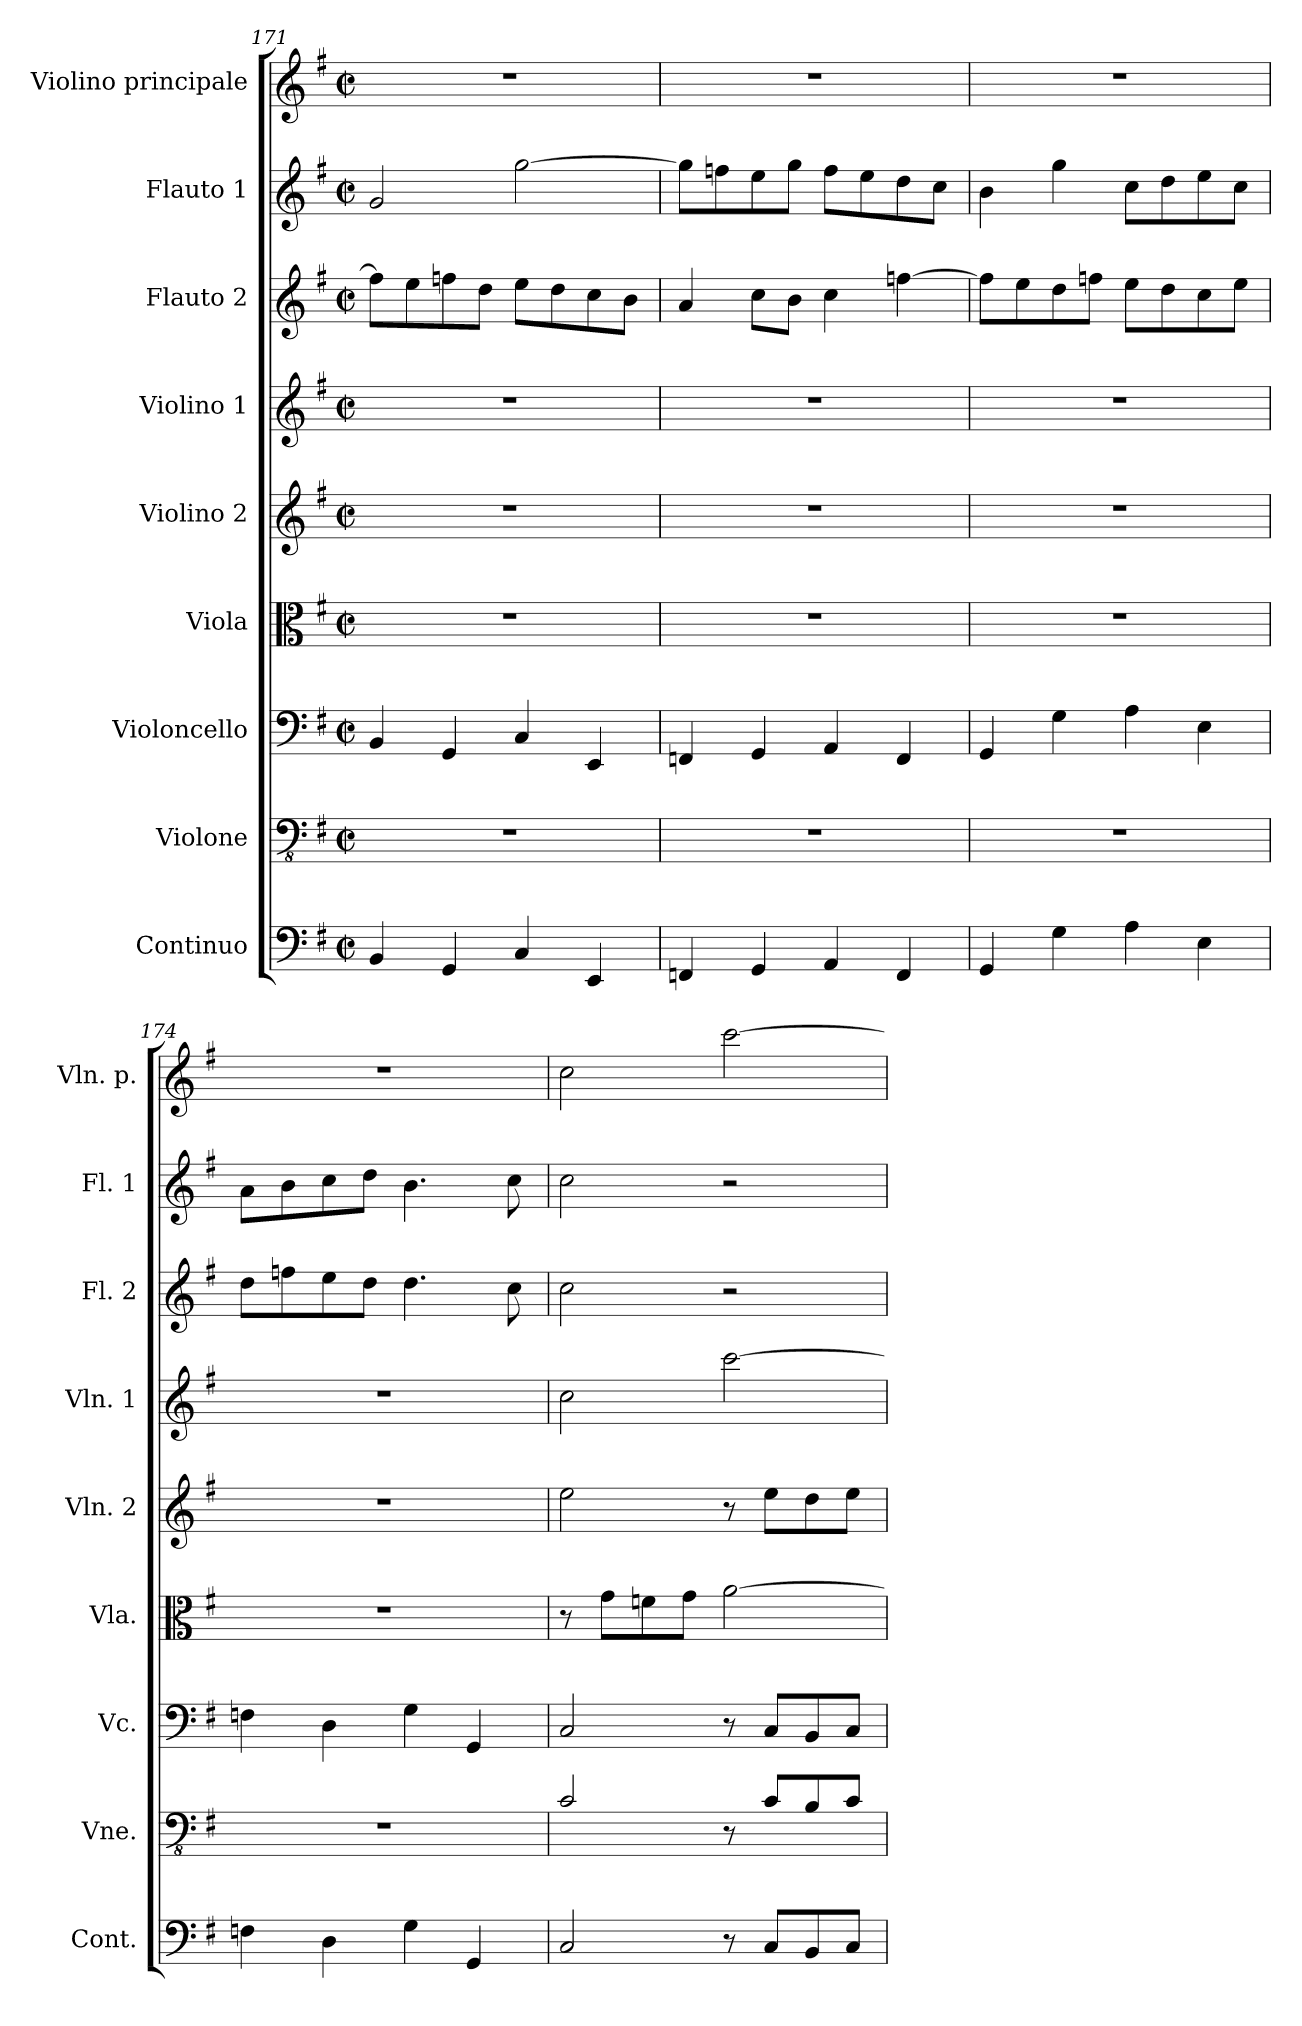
**kern	**kern	**kern	**kern	**kern	**kern	**kern	**kern	**kern
*part9	*part8	*part7	*part6	*part5	*part4	*part3	*part2	*part1
*staff9	*staff8	*staff7	*staff6	*staff5	*staff4	*staff3	*staff2	*staff1
*I"Continuo	*I"Violone	*I"Violoncello	*I"Viola	*I"Violino 2	*I"Violino 1	*I"Flauto 2	*I"Flauto 1	*I"Violino principale
*I'Cont.	*I'Vne.	*I'Vc.	*I'Vla.	*I'Vln. 2	*I'Vln. 1	*I'Fl. 2	*I'Fl. 1	*I'Vln. p.
*clefF4	*clefFv4	*clefF4	*clefC3	*clefG2	*clefG2	*clefG2	*clefG2	*clefG2
*	*ITrd7c12	*	*	*	*	*	*	*
*k[f#]	*k[f#]	*k[f#]	*k[f#]	*k[f#]	*k[f#]	*k[f#]	*k[f#]	*k[f#]
*M2/2	*M2/2	*M2/2	*M2/2	*M2/2	*M2/2	*M2/2	*M2/2	*M2/2
*met(c|)	*met(c|)	*met(c|)	*met(c|)	*met(c|)	*met(c|)	*met(c|)	*met(c|)	*met(c|)
=171	=171	=171	=171	=171	=171	=171	=171	=171
4BB/	1r	4BB/	1r	1r	1r	8ff\L]	2g/	1r
.	.	.	.	.	.	8ee\	.	.
4GG/	.	4GG/	.	.	.	8ffn\	.	.
.	.	.	.	.	.	8dd\J	.	.
4C/	.	4C/	.	.	.	8ee\L	[2gg\	.
.	.	.	.	.	.	8dd\	.	.
4EE/	.	4EE/	.	.	.	8cc\	.	.
.	.	.	.	.	.	8b\J	.	.
=172	=172	=172	=172	=172	=172	=172	=172	=172
4FFn/	1r	4FFn/	1r	1r	1r	4a/	8gg\L]	1r
.	.	.	.	.	.	.	8ffn\	.
4GG/	.	4GG/	.	.	.	8cc\L	8ee\	.
.	.	.	.	.	.	8b\J	8gg\J	.
4AA/	.	4AA/	.	.	.	4cc\	8ff\L	.
.	.	.	.	.	.	.	8ee\	.
4FF/	.	4FF/	.	.	.	[4ffn\	8dd\	.
.	.	.	.	.	.	.	8cc\J	.
=173	=173	=173	=173	=173	=173	=173	=173	=173
4GG/	1r	4GG/	1r	1r	1r	8ff\L]	4b\	1r
.	.	.	.	.	.	8ee\	.	.
4G\	.	4G\	.	.	.	8dd\	4gg\	.
.	.	.	.	.	.	8ffn\J	.	.
4A\	.	4A\	.	.	.	8ee\L	8cc\L	.
.	.	.	.	.	.	8dd\	8dd\	.
4E\	.	4E\	.	.	.	8cc\	8ee\	.
.	.	.	.	.	.	8ee\J	8cc\J	.
=174	=174	=174	=174	=174	=174	=174	=174	=174
4Fn\	1r	4Fn\	1r	1r	1r	8dd\L	8a\L	1r
.	.	.	.	.	.	8ffn\	8b\	.
4D\	.	4D\	.	.	.	8ee\	8cc\	.
.	.	.	.	.	.	8dd\J	8dd\J	.
4G\	.	4G\	.	.	.	4.dd\	4.b\	.
4GG/	.	4GG/	.	.	.	.	.	.
.	.	.	.	.	.	8cc\	8cc\	.
!!LO:PB:g=z
=175	=175	=175	=175	=175	=175	=175	=175	=175
2C/	2CC/	2C/	8r	2ee\	2cc\	2cc\	2cc\	2cc\
.	.	.	8g\L	.	.	.	.	.
.	.	.	8fn\	.	.	.	.	.
.	.	.	8g\J	.	.	.	.	.
8r	8r	8r	[2a\	8r	[2ccc\	2r	2r	[2ccc\
8C/L	8CC/L	8C/L	.	8ee\L	.	.	.	.
8BB/	8BBB/	8BB/	.	8dd\	.	.	.	.
8C/J	8CC/J	8C/J	.	8ee\J	.	.	.	.
=	=	=	=	=	=	=	=	=
*-	*-	*-	*-	*-	*-	*-	*-	*-
